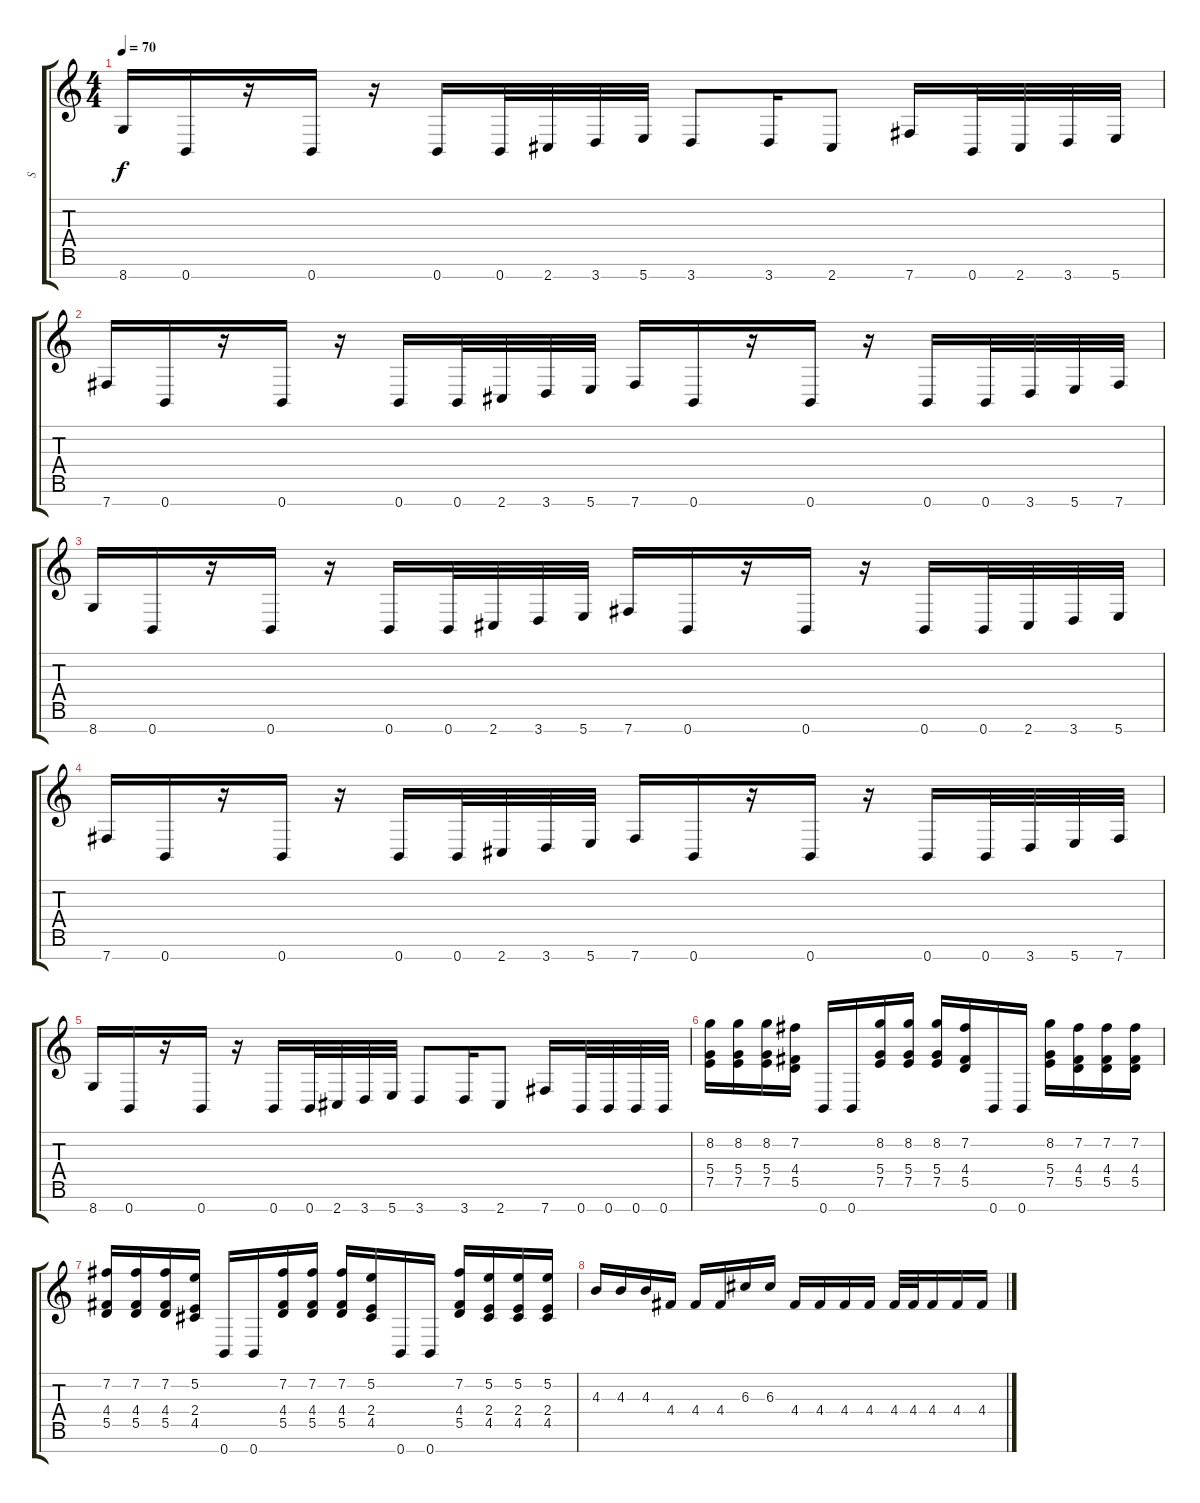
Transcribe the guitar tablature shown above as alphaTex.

\track ("S" "S") {instrument distortionguitar}
\staff {score tabs}
\tuning (E4 B3 G3 D3 A2 E2 B1) {hide}
\ts (4 4)
\tempo 70
\clef g2
\ks c
8.7.16{dy f} 0.7.16 r.16 0.7.16 r.16 0.7.16 0.7.32 2.7.32 3.7.32 5.7.32 3.7.8 3.7.16 2.7.8 7.7.16 0.7.32 2.7.32 3.7.32 5.7.32 |
7.7.16 0.7.16 r.16 0.7.16 r.16 0.7.16 0.7.32 2.7.32 3.7.32 5.7.32 7.7.16 0.7.16 r.16 0.7.16 r.16 0.7.16 0.7.32 3.7.32 5.7.32 7.7.32 |
8.7.16 0.7.16 r.16 0.7.16 r.16 0.7.16 0.7.32 2.7.32 3.7.32 5.7.32 7.7.16 0.7.16 r.16 0.7.16 r.16 0.7.16 0.7.32 2.7.32 3.7.32 5.7.32 |
7.7.16 0.7.16 r.16 0.7.16 r.16 0.7.16 0.7.32 2.7.32 3.7.32 5.7.32 7.7.16 0.7.16 r.16 0.7.16 r.16 0.7.16 0.7.32 3.7.32 5.7.32 7.7.32 |
8.7.16 0.7.16 r.16 0.7.16 r.16 0.7.16 0.7.32 2.7.32 3.7.32 5.7.32 3.7.8 3.7.16 2.7.8 7.7.16 0.7.32 0.7.32 0.7.32 0.7.32 |
\section ("" " ")
(8.2 5.4 7.5).16 (8.2 5.4 7.5).16 (8.2 5.4 7.5).16 (7.2 4.4 5.5).16 0.7.16 0.7.16 (8.2 5.4 7.5).16 (8.2 5.4 7.5).16 (8.2 5.4 7.5).16 (7.2 4.4 5.5).16 0.7.16 0.7.16 (8.2 5.4 7.5).16 (7.2 4.4 5.5).16 (7.2 4.4 5.5).16 (7.2 4.4 5.5).16 |
(7.2 4.4 5.5).16 (7.2 4.4 5.5).16 (7.2 4.4 5.5).16 (5.2 2.4 4.5).16 0.7.16 0.7.16 (7.2 4.4 5.5).16 (7.2 4.4 5.5).16 (7.2 4.4 5.5).16 (5.2 2.4 4.5).16 0.7.16 0.7.16 (7.2 4.4 5.5).16 (5.2 2.4 4.5).16 (5.2 2.4 4.5).16 (5.2 2.4 4.5).16 |
4.3.16 4.3.16 4.3.16 4.4.16 4.4.16 4.4.16 6.3.16 6.3.16 4.4.16 4.4.16 4.4.16 4.4.16 4.4.32 4.4.32 4.4.16 4.4.16 4.4.16
